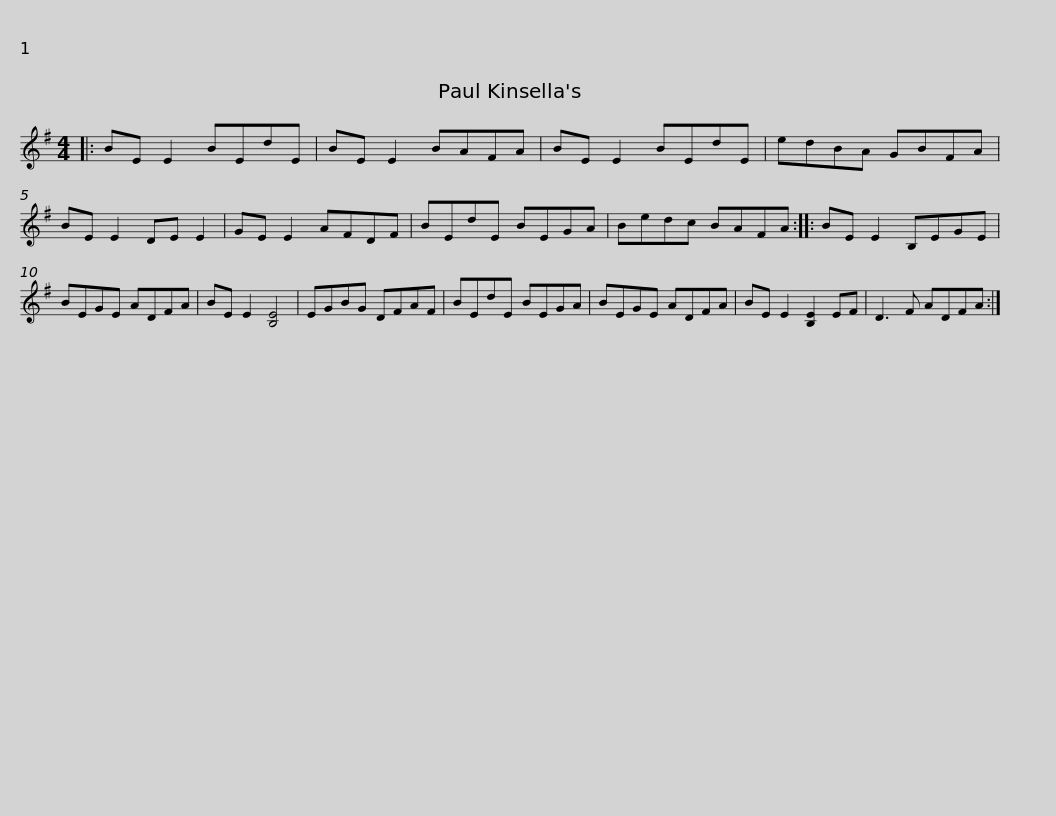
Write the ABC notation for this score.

X:1
L:1/8
M:4/4
I:linebreak $
K:Emin
V:1 treble
V:1
|: BE E2 BEdE | BE E2 BAFA | BE E2 BEdE | edBA GBFA | BE E2 DE E2 | %5
 GE E2 AFDF |$ BEdE BEGA | Bedc BAFA :: BE E2 B,EGE | BEGE ADFA | %10
 BE E2 [B,E]4 | EGBG DFAF |$ BEdE BEGA | BEGE ADFA | BE E2 [B,E]2 EF | %15
 D3 F ADFA :| %16
